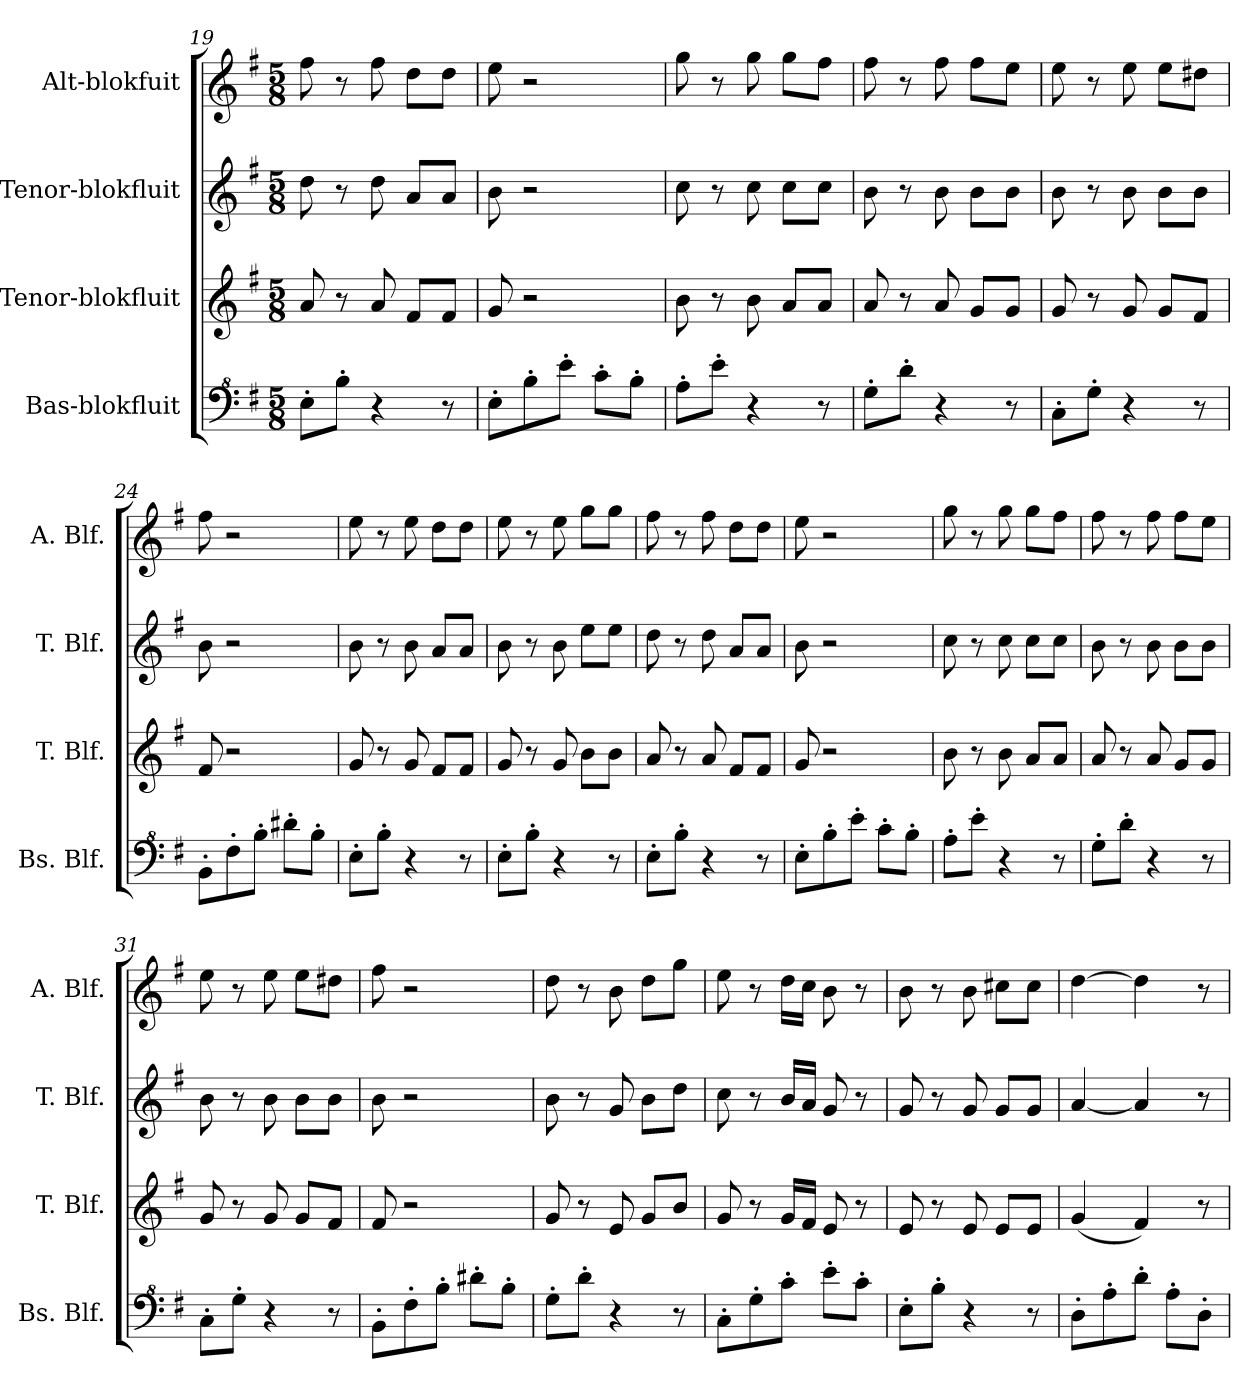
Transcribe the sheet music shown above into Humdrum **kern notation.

**kern	**kern	**kern	**kern
*part4	*part3	*part2	*part1
*staff4	*staff3	*staff2	*staff1
*I"Bas-blokfluit	*I"Tenor-blokfluit	*I"Tenor-blokfluit	*I"Alt-blokfuit
*I'Bs. Blf.	*I'T. Blf.	*I'T. Blf.	*I'A. Blf.
*clefF^4	*clefG2	*clefG2	*clefG2
*k[f#]	*k[f#]	*k[f#]	*k[f#]
*M5/8	*M5/8	*M5/8	*M5/8
=19	=19	=19	=19
8e'\L	8a/	8dd\	8ff#\
8b'\J	8r	8r	8r
4r	8a/	8dd\	8ff#\
.	8f#/L	8a/L	8dd\L
8r	8f#/J	8a/J	8dd\J
=20	=20	=20	=20
8e'\L	8g/	8b\	8ee\
8b'\	2r	2r	2r
8ee'\J	.	.	.
8cc'\L	.	.	.
8b'\J	.	.	.
=21	=21	=21	=21
8a'\L	8b\	8cc\	8gg\
8ee'\J	8r	8r	8r
4r	8b\	8cc\	8gg\
.	8a/L	8cc\L	8gg\L
8r	8a/J	8cc\J	8ff#\J
!!LO:PB:g=z
=22	=22	=22	=22
8g'\L	8a/	8b\	8ff#\
8dd'\J	8r	8r	8r
4r	8a/	8b\	8ff#\
.	8g/L	8b\L	8ff#\L
8r	8g/J	8b\J	8ee\J
=23	=23	=23	=23
8c'\L	8g/	8b\	8ee\
8g'\J	8r	8r	8r
4r	8g/	8b\	8ee\
.	8g/L	8b\L	8ee\L
8r	8f#/J	8b\J	8dd#X\J
=24	=24	=24	=24
8B'\L	8f#/	8b\	8ff#\
8f#'\	2r	2r	2r
8b'\J	.	.	.
8dd#X'\L	.	.	.
8b'\J	.	.	.
=25	=25	=25	=25
8e'\L	8g/	8b\	8ee\
8b'\J	8r	8r	8r
4r	8g/	8b\	8ee\
.	8f#/L	8a/L	8dd\L
8r	8f#/J	8a/J	8dd\J
=26	=26	=26	=26
8e'\L	8g/	8b\	8ee\
8b'\J	8r	8r	8r
4r	8g/	8b\	8ee\
.	8b\L	8ee\L	8gg\L
8r	8b\J	8ee\J	8gg\J
!!LO:LB:g=z
=27	=27	=27	=27
8e'\L	8a/	8dd\	8ff#\
8b'\J	8r	8r	8r
4r	8a/	8dd\	8ff#\
.	8f#/L	8a/L	8dd\L
8r	8f#/J	8a/J	8dd\J
=28	=28	=28	=28
8e'\L	8g/	8b\	8ee\
8b'\	2r	2r	2r
8ee'\J	.	.	.
8cc'\L	.	.	.
8b'\J	.	.	.
=29	=29	=29	=29
8a'\L	8b\	8cc\	8gg\
8ee'\J	8r	8r	8r
4r	8b\	8cc\	8gg\
.	8a/L	8cc\L	8gg\L
8r	8a/J	8cc\J	8ff#\J
=30	=30	=30	=30
8g'\L	8a/	8b\	8ff#\
8dd'\J	8r	8r	8r
4r	8a/	8b\	8ff#\
.	8g/L	8b\L	8ff#\L
8r	8g/J	8b\J	8ee\J
=31	=31	=31	=31
8c'\L	8g/	8b\	8ee\
8g'\J	8r	8r	8r
4r	8g/	8b\	8ee\
.	8g/L	8b\L	8ee\L
8r	8f#/J	8b\J	8dd#X\J
=32	=32	=32	=32
8B'\L	8f#/	8b\	8ff#\
8f#'\	2r	2r	2r
8b'\J	.	.	.
8dd#X'\L	.	.	.
8b'\J	.	.	.
!!LO:LB:g=z
=33	=33	=33	=33
8g'\L	8g/	8b\	8dd\
8dd'\J	8r	8r	8r
4r	8e/	8g/	8b\
.	8g/L	8b\L	8dd\L
8r	8b/J	8dd\J	8gg\J
=34	=34	=34	=34
8c'\L	8g/	8cc\	8ee\
8g'\	8r	8r	8r
8cc'\J	16g/LL	16b/LL	16dd\LL
.	16f#/JJ	16a/JJ	16cc\JJ
8ee'\L	8e/	8g/	8b\
8cc'\J	8r	8r	8r
=35	=35	=35	=35
8e'\L	8e/	8g/	8b\
8b'\J	8r	8r	8r
4r	8e/	8g/	8b\
.	8e/L	8g/L	8cc#X\L
8r	8e/J	8g/J	8cc#\J
=36	=36	=36	=36
8d'\L	(4g/	[4a/	[4dd\
8a'\	.	.	.
8dd'\J	4f#/)	4a/]	4dd\]
8a'\L	.	.	.
8d'\J	8r	8r	8r
=	=	=	=
*-	*-	*-	*-
